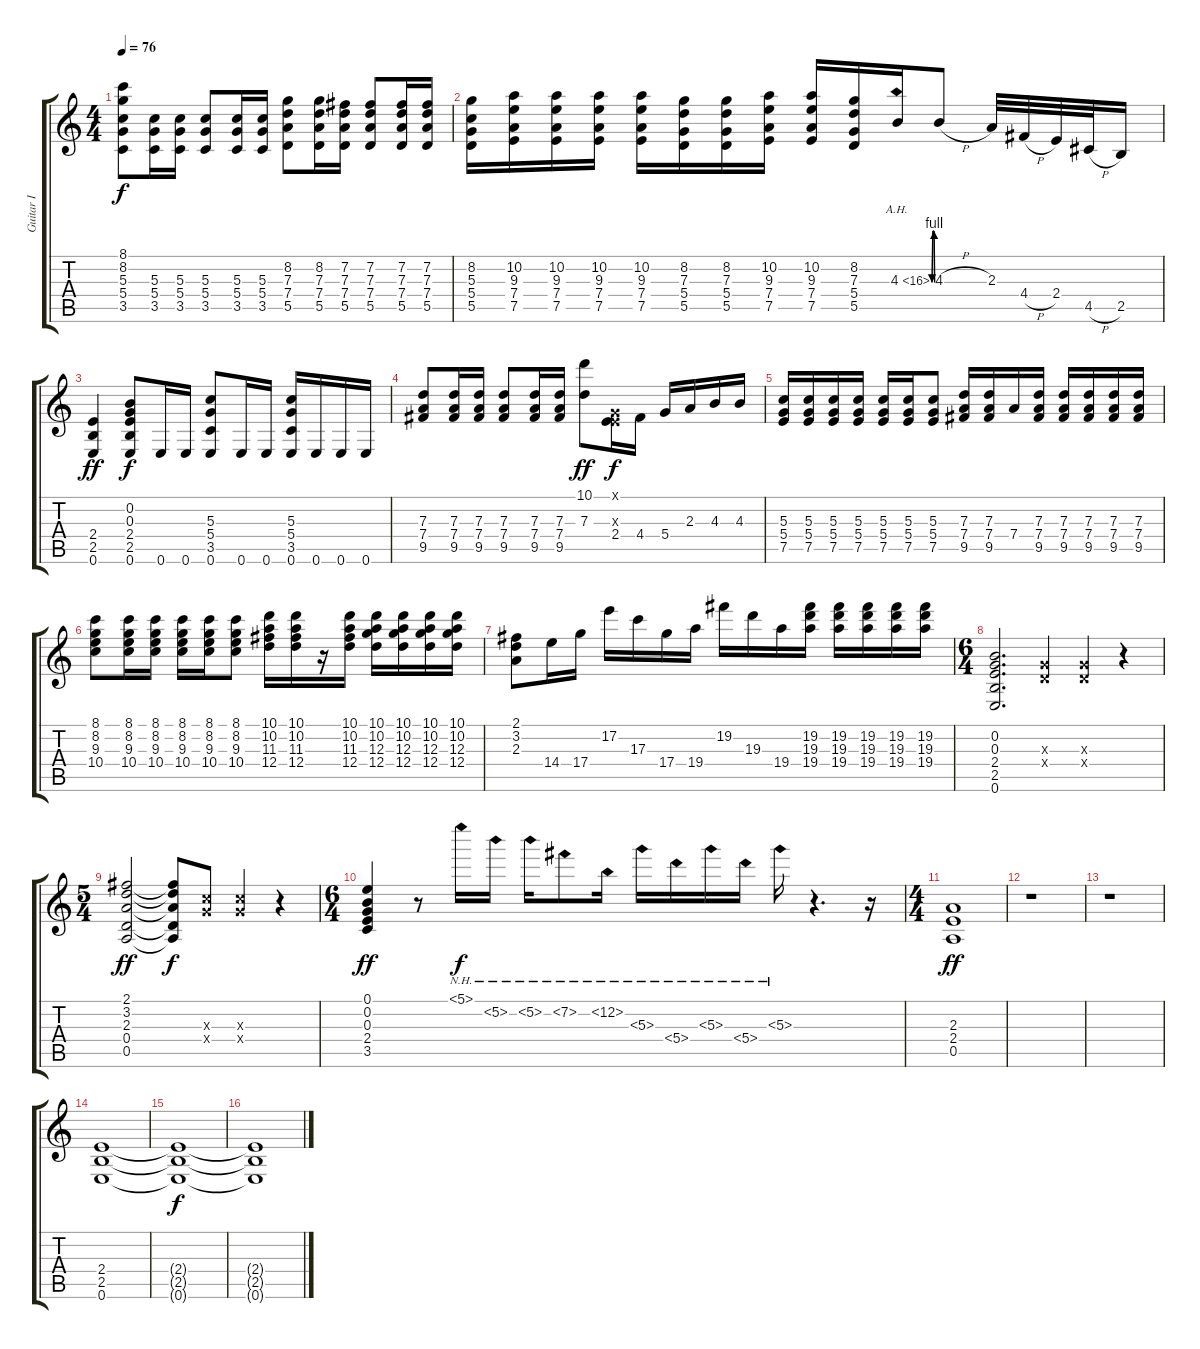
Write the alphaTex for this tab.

\track ("Guitar I" "Guitar I") {instrument overdrivenguitar}
\staff {score tabs}
\tuning (E4 B3 G3 D3 A2 E2) {hide}
\ts (4 4)
\tempo 76
\clef g2
\ks c
(8.1 8.2 5.3 5.4 3.5).8{dy f} (5.3 5.4 3.5).16 (5.3 5.4 3.5).16 (5.3 5.4 3.5).8 (5.3 5.4 3.5).16 (5.3 5.4 3.5).16 (8.2 7.3 7.4 5.5).8 (8.2 7.3 7.4 5.5).16 (7.2 7.3 7.4 5.5).16 (7.2 7.3 7.4 5.5).8 (7.2 7.3 7.4 5.5).16 (7.2 7.3 7.4 5.5).16 |
(8.2 5.3 5.4 5.5).16 (10.2 9.3 7.4 7.5).16 (10.2 9.3 7.4 7.5).16 (10.2 9.3 7.4 7.5).16 (10.2 9.3 7.4 7.5).16 (8.2 7.3 5.4 5.5).16 (8.2 7.3 5.4 5.5).16 (10.2 9.3 7.4 7.5).16 (10.2 9.3 7.4 7.5).16 (8.2 7.3 5.4 5.5).16 4.3{be (custom 0 0 9 4 15 4 30 4 45 0 60 0) ah 12}.16 4.3{h}.8 2.3.32 4.4{h}.32 2.4.32 4.5{h}.32 2.5.16 |
(2.4 2.5 0.6).4{dy ff} (0.2 0.3 2.4 2.5 0.6).8{dy f} 0.6.16 0.6.16 (5.3 5.4 3.5 0.6).8 0.6.16 0.6.16 (5.3 5.4 3.5 0.6).16 0.6.16 0.6.16 0.6.16 |
(7.3 7.4 9.5).8 (7.3 7.4 9.5).16 (7.3 7.4 9.5).16 (7.3 7.4 9.5).8 (7.3 7.4 9.5).16 (7.3 7.4 9.5).16 (10.1 7.3).8{dy ff} (-12.1{x} 0.3{x} 2.4).16{dy f} 4.4.16 5.4.16 2.3.16 4.3.16 4.3.16 |
(5.3 5.4 7.5).16 (5.3 5.4 7.5).16 (5.3 5.4 7.5).16 (5.3 5.4 7.5).16 (5.3 5.4 7.5).16 (5.3 5.4 7.5).16 (5.3 5.4 7.5).8 (7.3 7.4 9.5).16 (7.3 7.4 9.5).16 7.4.16 (7.3 7.4 9.5).16 (7.3 7.4 9.5).16 (7.3 7.4 9.5).16 (7.3 7.4 9.5).16 (7.3 7.4 9.5).16 |
(8.1 8.2 9.3 10.4).8 (8.1 8.2 9.3 10.4).16 (8.1 8.2 9.3 10.4).16 (8.1 8.2 9.3 10.4).16 (8.1 8.2 9.3 10.4).16 (8.1 8.2 9.3 10.4).8 (10.1 10.2 11.3 12.4).16 (10.1 10.2 11.3 12.4).16 r.16 (10.1 10.2 11.3 12.4).16 (10.1 10.2 12.3 12.4).16 (10.1 10.2 12.3 12.4).16 (10.1 10.2 12.3 12.4).16 (10.1 10.2 12.3 12.4).16 |
(2.1 3.2 2.3).8 14.4.16 17.4.16 17.2.16 17.3.16 17.4.16 19.4.16 19.2.16 19.3.16 19.4.16 (19.2 19.3 19.4).16 (19.2 19.3 19.4).16 (19.2 19.3 19.4).16 (19.2 19.3 19.4).16 (19.2 19.3 19.4).16 |
\ts (6 4)
(0.2 0.3 2.4 2.5 0.6).2{d} (0.3{x} 0.4{x}).4 (0.3{x} 0.4{x}).4 r.4 |
\ts (5 4)
(2.1 3.2 2.3 0.4 0.5).2{dy ff} (2.1{t} 3.2{t} 2.3{t} 0.4{t} 0.5{t}).8{dy f} (5.3{x} 5.4{x}).8 (5.3{x} 5.4{x}).4 r.4 |
\ts (6 4)
(0.1 0.2 0.3 2.4 3.5).4{dy ff} r.8 5.1{nh}.16{dy f} 5.2{nh}.16 5.2{nh}.16 7.2{nh}.8 12.2{nh}.16 5.3{nh}.16 5.4{nh}.16 5.3{nh}.16 5.4{nh}.16 5.3{nh}.16 r.4{d} r.16 |
\ts (4 4)
(2.3 2.4 0.5).1{dy ff} |
r.1 |
r.1 |
(2.4 2.5 0.6).1 |
(2.4{t} 2.5{t} 0.6{t}).1{dy f} |
(2.4{t} 2.5{t} 0.6{t}).1
